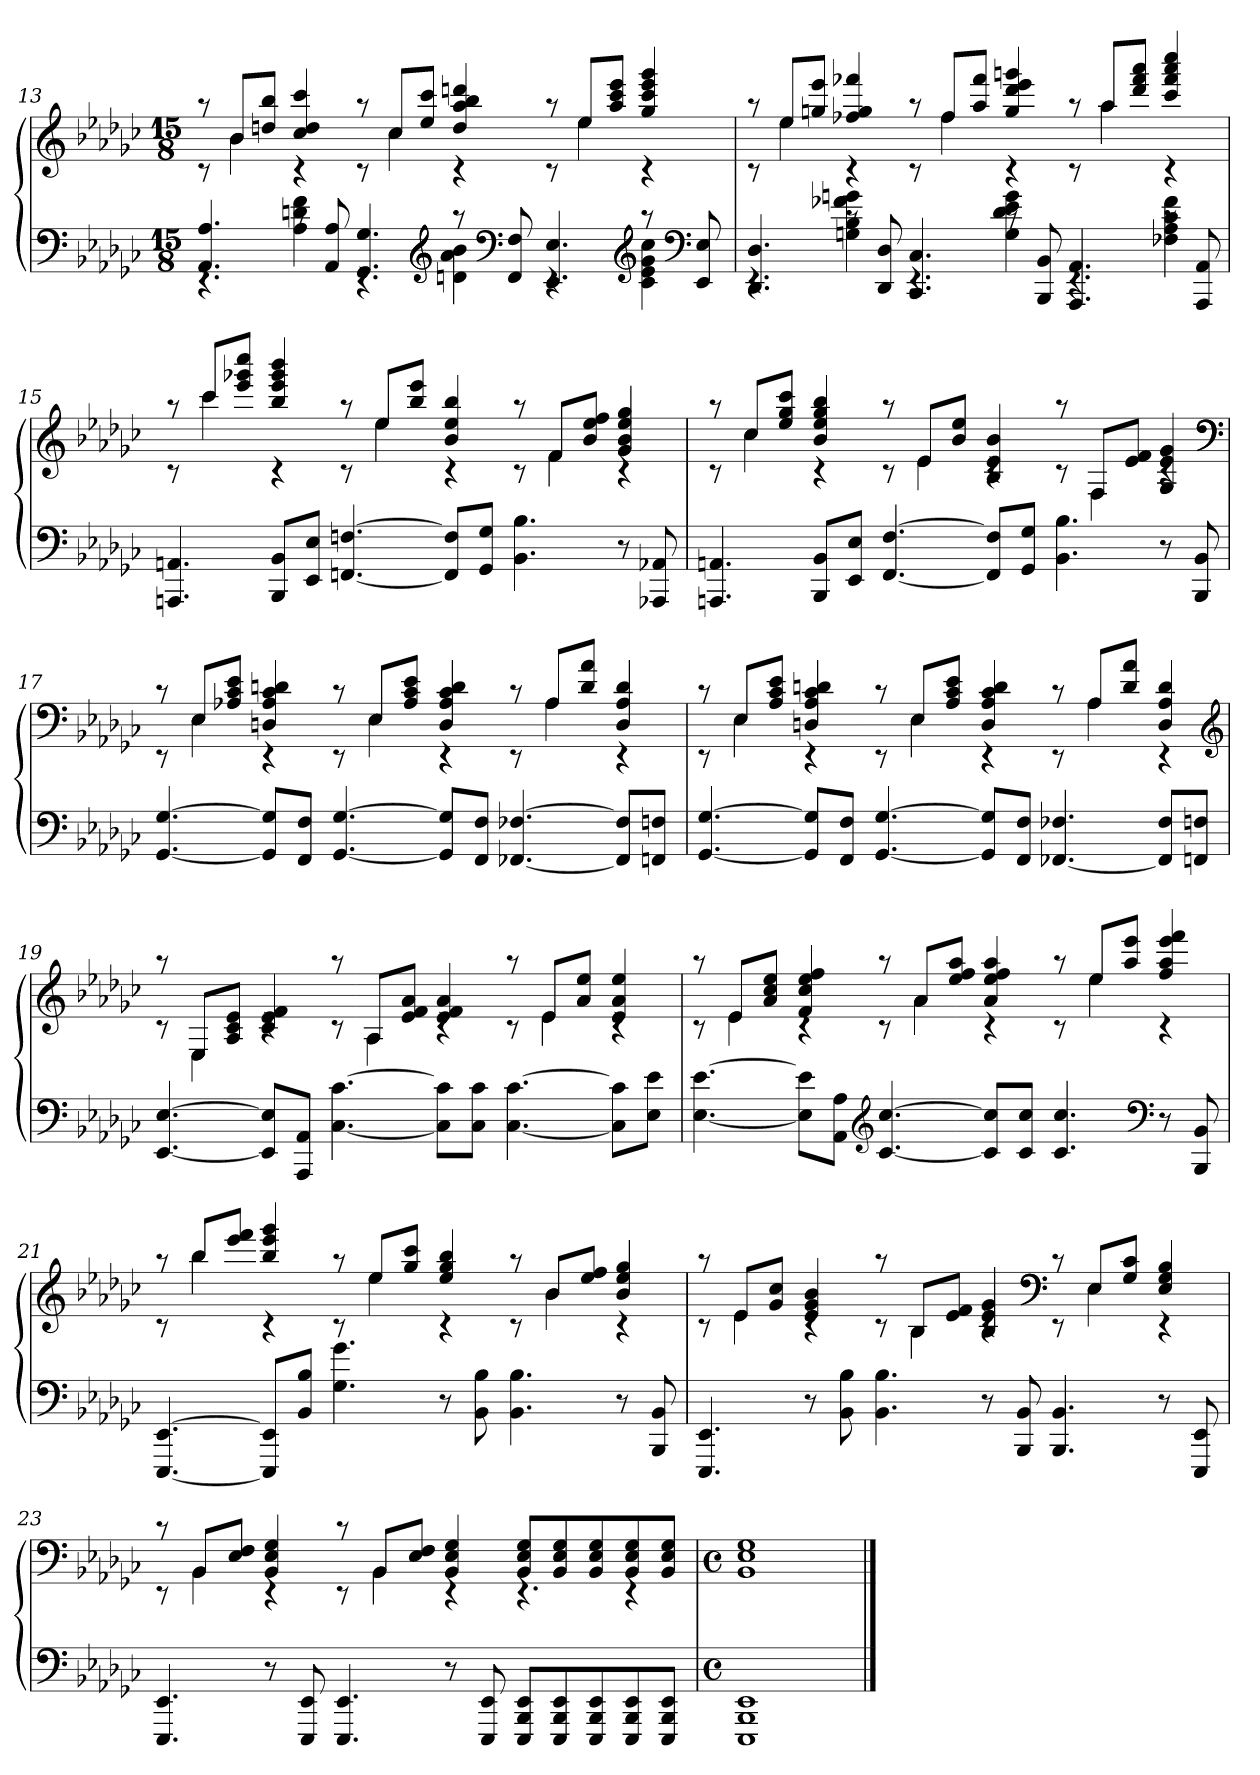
**kern	**kern
*part1	*part1
*staff2	*staff1
*clefF4	*clefG2
*k[b-e-a-d-g-c-]	*k[b-e-a-d-g-c-]
*e-:	*e-:
*M15/8	*M15/8
=13	=13
*^	*^
4.AA- 4.A-	4.rEE	8raa	8rc
.	.	8b-L	4b-
.	.	8ddn 8bb-J	.
8rc	4A- 4dn 4f	4cc- 4dd 4ccc-	4rc
8AA- 8A-	.	.	.
4.GG- 4.G-	4.rEE	8raa	8rc
.	.	8cc-L	4cc-
.	.	8ee- 8ccc-J	.
*clefG2	*	*	*
8raa	4dn 4a- 4b-	4dd 4aa- 4bb- 4dddn	4rc
*clefF4	*	*	*
8FF 8F	.	.	.
4.EE- 4.E-	4.rEE	8raa	8rc
.	.	8ee-L	4ee-
.	.	8aa- 8ccc- 8eee-J	.
*clefG2	*	*	*
8raa	4c- 4e- 4g- 4cc-	4gg- 4ccc- 4eee- 4ggg-	4rc
*clefF4	*	*	*
8EE- 8E-	.	.	.
=14	=14	=14	=14
4.DD- 4.D-	4.rEE	8raa	8rc
.	.	8ee-L	4ee-
.	.	8ggn 8eee-J	.
8rc	4Gn 4B- 4f-X 4gn	4ff-X 4gg 4fff-X	4rc
8DD- 8D-	.	.	.
4.CC- 4.C-	4.rEE	8raa	8rc
.	.	8ff-L	4ff-
.	.	8aa- 8fff-J	.
8rc	4G 4d- 4e- 4g	4gg 4ddd- 4eee- 4gggn	4rc
8BBB- 8BB-	.	.	.
4.AAA- 4.AA-	4.rEE	8raa	8rc
.	.	8aa-L	4aa-
.	.	8ddd- 8fff- 8aaa-J	.
8rc	4F-X 4A- 4c- 4f-	4ccc- 4fff- 4aaa- 4cccc-	4rc
8AAA- 8AA-	.	.	.
*v	*v	*	*
=15	=15	=15
4.AAAn 4.AAn	8raa	8rc
.	8ccc-L	4ccc-
.	8eee- 8ggg-X 8cccc-J	.
8BBB- 8BB-L	4bb- 4eee- 4ggg- 4bbb-	4rc
8EE- 8E-J	.	.
[4.FFn [4.Fn	8raa	8rc
.	8ee-L	4ee-
.	8bb- 8eee-J	.
8FF] 8F]L	4b- 4ee- 4bb-	4rc
8GG- 8G-J	.	.
4.BB- 4.B-	8raa	8rc
.	8fL	4f
.	8b- 8ee- 8ffJ	.
8r	4g- 4b- 4ee- 4gg-	4rc
8AAA-X 8AA-X	.	.
=16	=16	=16
4.AAAn 4.AAn	8raa	8rc
.	8cc-L	4cc-
.	8ee- 8gg- 8ccc-J	.
8BBB- 8BB-L	4b- 4ee- 4gg- 4bb-	4rc
8EE- 8E-J	.	.
[4.FF [4.F	8raa	8rc
.	8e-L	4e-
.	8b- 8ee-J	.
8FF] 8F]L	4B- 4e- 4b-	4rc
8GG- 8G-J	.	.
4.BB- 4.B-	8raa	8rc
.	8FL	4F
.	8e- 8fJ	.
8r	4G- 4e- 4g-	4rc
8BBB- 8BB-	.	.
*	*clefF4	*
=17	=17	=17
[4.GG- [4.G-	8rc	8rEE
.	8E-L	4E-
.	8A-X 8c- 8e-J	.
8GG-] 8G-]L	4Dn 4A- 4c- 4dn	4rEE
8FF 8FJ	.	.
[4.GG- [4.G-	8rc	8rEE
.	8E-L	4E-
.	8A- 8c- 8e-J	.
8GG-] 8G-]L	4D 4A- 4c- 4d	4rEE
8FF 8FJ	.	.
[4.FF-X [4.F-X	8rc	8rEE
.	8A-L	4A-
.	8d 8a-J	.
8FF-] 8F-]L	4D 4A- 4d	4rEE
8FFn 8FnJ	.	.
=18	=18	=18
[4.GG- [4.G-	8rc	8rEE
.	8E-L	4E-
.	8A- 8c- 8e-J	.
8GG-] 8G-]L	4Dn 4A- 4c- 4dn	4rEE
8FF 8FJ	.	.
[4.GG- [4.G-	8rc	8rEE
.	8E-L	4E-
.	8A- 8c- 8e-J	.
8GG-] 8G-]L	4D 4A- 4c- 4d	4rEE
8FF 8FJ	.	.
[4.FF-X 4.F-X	8rc	8rEE
.	8A-L	4A-
.	8d 8a-J	.
8FF-] 8F-L	4D 4A- 4d	4rEE
8FFn 8FnJ	.	.
*	*clefG2	*
=19	=19	=19
[4.EE- [4.E-	8raa	8rc
.	8E-L	4E-
.	8A- 8c- 8e-J	.
8EE-] 8E-]L	4c- 4e- 4f	4rc
8AAA- 8AA-J	.	.
[4.C- [4.c-	8raa	8rc
.	8A-L	4A-
.	8e- 8f 8a-J	.
8C-] 8c-]L	4e- 4f 4a-	4rc
8C- 8c-J	.	.
[4.C- [4.c-	8raa	8rc
.	8e-L	4e-
.	8a- 8ee-J	.
8C-] 8c-]L	4e- 4a- 4ee-	4rc
8E- 8e-J	.	.
=20	=20	=20
[4.E- [4.e-	8raa	8rc
.	8e-L	4e-
.	8a- 8cc- 8ee-J	.
8E-] 8e-]L	4f 4cc- 4ee- 4ff	4rc
8AA- 8A-J	.	.
*clefG2	*	*
[4.c- [4.cc-	8raa	8rc
.	8a-L	4a-
.	8ee- 8ff 8aa-J	.
8c-] 8cc-]L	4a- 4ee- 4ff 4aa-	4rc
8c- 8cc-J	.	.
4.c- 4.cc-	8raa	8rc
.	8ee-L	4ee-
.	8aa- 8eee-J	.
*clefF4	*	*
8r	4ff 4aa- 4eee- 4fff	4rc
8BBB- 8BB-	.	.
=21	=21	=21
[4.EEE- [4.EE-	8raa	8rc
.	8bb-L	4bb-
.	8eee- 8fffJ	.
8EEE-] 8EE-]L	4bb- 4eee- 4ggg-	4rc
8BB- 8B-J	.	.
4.G- 4.g-	8raa	8rc
.	8ee-L	4ee-
.	8gg- 8ccc-J	.
8r	4ee- 4gg- 4bb-	4rc
8BB- 8B-	.	.
4.BB- 4.B-	8raa	8rc
.	8b-L	4b-
.	8ee- 8ffJ	.
8r	4b- 4ee- 4gg-	4rc
8BBB- 8BB-	.	.
=22	=22	=22
4.EEE- 4.EE-	8raa	8rc
.	8e-L	4e-
.	8g- 8cc-J	.
8r	4e- 4g- 4b-	4rc
8BB- 8B-	.	.
4.BB- 4.B-	8raa	8rc
.	8B-L	4B-
.	8e- 8fJ	.
8r	4B- 4e- 4g-	4rc
8BBB- 8BB-	.	.
*	*clefF4	*
4.BBB- 4.BB-	8rc	8rEE
.	8E-L	4E-
.	8G- 8c-J	.
8r	4E- 4G- 4B-	4rEE
8EEE- 8EE-	.	.
=23	=23	=23
4.EEE- 4.EE-	8rc	8rEE
.	8BB-L	4BB-
.	8E- 8FJ	.
8r	4BB- 4E- 4G-	4rEE
8EEE- 8EE-	.	.
4.EEE- 4.EE-	8rc	8rEE
.	8BB-L	4BB-
.	8E- 8FJ	.
8r	4BB- 4E- 4G-	4rEE
8EEE- 8EE-	.	.
8EEE- 8BBB- 8EE-L	8BB- 8E- 8G-L	4.rEE
8EEE- 8BBB- 8EE-	8BB- 8E- 8G-	.
8EEE- 8BBB- 8EE-	8BB- 8E- 8G-	.
8EEE- 8BBB- 8EE-	8BB- 8E- 8G-	4rEE
8EEE- 8BBB- 8EE-J	8BB- 8E- 8G-J	.
*	*v	*v
=24	=24
*M4/4	*M4/4
*met(c)	*met(c)
1EEE- 1BBB- 1EE-	1BB- 1E- 1G-
==	==
*-	*-
